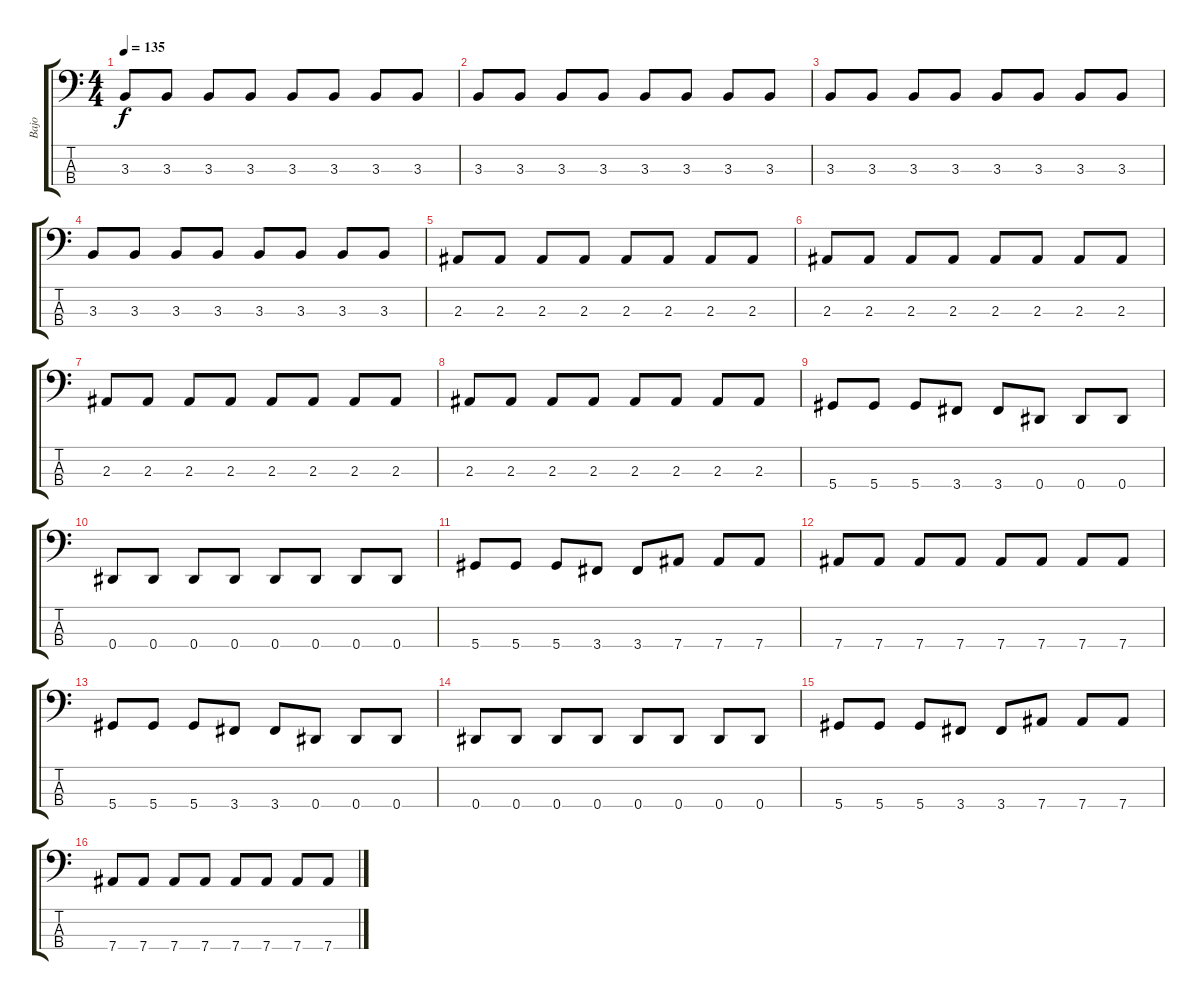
\track ("Bajo" "Bajo") {instrument electricbassfinger}
\staff {score tabs}
\tuning (Gb2 Db2 Ab1 Eb1) {hide}
\ts (4 4)
\tempo 135
\clef f4
\ks c
3.3.8{dy f} 3.3.8 3.3.8 3.3.8 3.3.8 3.3.8 3.3.8 3.3.8 |
3.3.8 3.3.8 3.3.8 3.3.8 3.3.8 3.3.8 3.3.8 3.3.8 |
3.3.8 3.3.8 3.3.8 3.3.8 3.3.8 3.3.8 3.3.8 3.3.8 |
3.3.8 3.3.8 3.3.8 3.3.8 3.3.8 3.3.8 3.3.8 3.3.8 |
2.3.8 2.3.8 2.3.8 2.3.8 2.3.8 2.3.8 2.3.8 2.3.8 |
2.3.8 2.3.8 2.3.8 2.3.8 2.3.8 2.3.8 2.3.8 2.3.8 |
2.3.8 2.3.8 2.3.8 2.3.8 2.3.8 2.3.8 2.3.8 2.3.8 |
2.3.8 2.3.8 2.3.8 2.3.8 2.3.8 2.3.8 2.3.8 2.3.8 |
5.4.8 5.4.8 5.4.8 3.4.8 3.4.8 0.4.8 0.4.8 0.4.8 |
0.4.8 0.4.8 0.4.8 0.4.8 0.4.8 0.4.8 0.4.8 0.4.8 |
5.4.8 5.4.8 5.4.8 3.4.8 3.4.8 7.4.8 7.4.8 7.4.8 |
7.4.8 7.4.8 7.4.8 7.4.8 7.4.8 7.4.8 7.4.8 7.4.8 |
5.4.8 5.4.8 5.4.8 3.4.8 3.4.8 0.4.8 0.4.8 0.4.8 |
0.4.8 0.4.8 0.4.8 0.4.8 0.4.8 0.4.8 0.4.8 0.4.8 |
5.4.8 5.4.8 5.4.8 3.4.8 3.4.8 7.4.8 7.4.8 7.4.8 |
7.4.8 7.4.8 7.4.8 7.4.8 7.4.8 7.4.8 7.4.8 7.4.8
